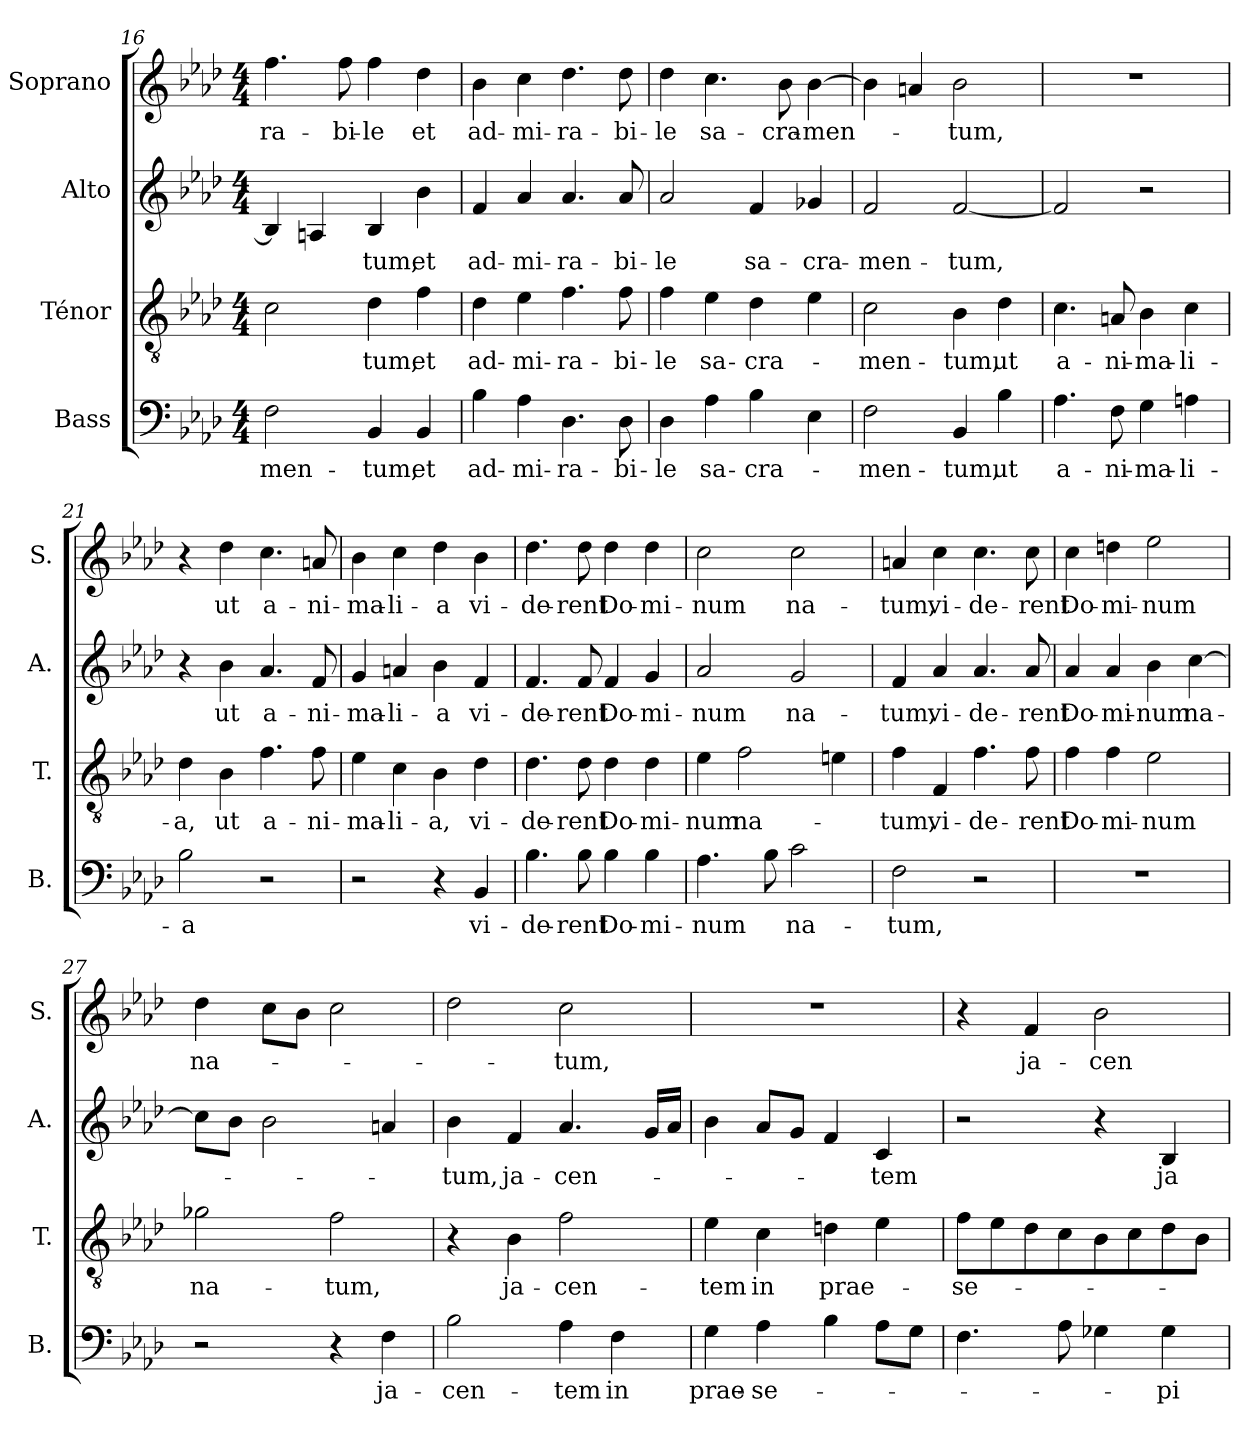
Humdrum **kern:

**kern	**text	**kern	**text	**kern	**text	**kern	**text
*part4	*part4	*part3	*part3	*part2	*part2	*part1	*part1
*staff4	*staff4	*staff3	*staff3	*staff2	*staff2	*staff1	*staff1
*I"Bass	*	*I"Ténor	*	*I"Alto	*	*I"Soprano	*
*I'B.	*	*I'T.	*	*I'A.	*	*I'S.	*
*clefF4	*	*clefGv2	*	*clefG2	*	*clefG2	*
*k[b-e-a-d-]	*	*k[b-e-a-d-]	*	*k[b-e-a-d-]	*	*k[b-e-a-d-]	*
*M4/4	*	*M4/4	*	*M4/4	*	*M4/4	*
=16	=16	=16	=16	=16	=16	=16	=16
!	!LO:LY:b	!	!	!	!	!	!LO:LY:b
2F\	-men-	2c\	.	4B-/]	.	4.ff\	-ra-
.	.	.	.	4An/	.	.	.
!	!	!	!	!	!	!	!LO:LY:b
.	.	.	.	.	.	8ff\	-bi-
!	!LO:LY:b	!	!LO:LY:b	!	!LO:LY:b	!	!LO:LY:b
4BB-/	-tum,	4d-\	-tum,	4B-/	-tum,	4ff\	-le
!	!LO:LY:b	!	!LO:LY:b	!	!LO:LY:b	!	!LO:LY:b
4BB-/	et	4f\	et	4b-\	et	4dd-\	et
!!LO:LB:g=z
=17	=17	=17	=17	=17	=17	=17	=17
!	!LO:LY:b	!	!LO:LY:b	!	!LO:LY:b	!	!LO:LY:b
4B-\	ad-	4d-\	ad-	4f/	ad-	4b-\	ad-
!	!LO:LY:b	!	!LO:LY:b	!	!LO:LY:b	!	!LO:LY:b
4A-\	-mi-	4e-\	-mi-	4a-/	-mi-	4cc\	-mi-
!	!LO:LY:b	!	!LO:LY:b	!	!LO:LY:b	!	!LO:LY:b
4.D-\	-ra-	4.f\	-ra-	4.a-/	-ra-	4.dd-\	-ra-
!	!LO:LY:b	!	!LO:LY:b	!	!LO:LY:b	!	!LO:LY:b
8D-\	-bi-	8f\	-bi-	8a-/	-bi-	8dd-\	-bi-
=18	=18	=18	=18	=18	=18	=18	=18
!	!LO:LY:b	!	!LO:LY:b	!	!LO:LY:b	!	!LO:LY:b
4D-\	-le	4f\	-le	2a-/	-le	4dd-\	-le
!	!LO:LY:b	!	!LO:LY:b	!	!	!	!LO:LY:b
4A-\	sa-	4e-\	sa-	.	.	4.cc\	sa-
!	!LO:LY:b	!	!LO:LY:b	!	!LO:LY:b	!	!
4B-\	-cra-	4d-\	-cra-	4f/	sa-	.	.
!	!	!	!	!	!	!	!LO:LY:b
.	.	.	.	.	.	8b-\	-cra-
!	!	!	!	!	!LO:LY:b	!	!LO:LY:b
4E-\	.	4e-\	.	4g-X/	-cra-	[4b-\	-men-
=19	=19	=19	=19	=19	=19	=19	=19
!	!LO:LY:b	!	!LO:LY:b	!	!LO:LY:b	!	!
2F\	-men-	2c\	-men-	2f/	-men-	4b-\]	.
.	.	.	.	.	.	4an/	.
!	!LO:LY:b	!	!LO:LY:b	!	!LO:LY:b	!	!LO:LY:b
4BB-/	-tum,	4B-\	-tum,	[2f/	-tum,	2b-\	-tum,
!	!LO:LY:b	!	!LO:LY:b	!	!	!	!
4B-\	ut	4d-\	ut	.	.	.	.
=20	=20	=20	=20	=20	=20	=20	=20
!	!LO:LY:b	!	!LO:LY:b	!	!	!	!
4.A-\	a-	4.c\	a-	2f/]	.	1r	.
!	!LO:LY:b	!	!LO:LY:b	!	!	!	!
8F\	-ni-	8An/	-ni-	.	.	.	.
!	!LO:LY:b	!	!LO:LY:b	!	!	!	!
4G\	-ma-	4B-\	-ma-	2r	.	.	.
!	!LO:LY:b	!	!LO:LY:b	!	!	!	!
4An\	-li-	4c\	-li-	.	.	.	.
=21	=21	=21	=21	=21	=21	=21	=21
!	!LO:LY:b	!	!LO:LY:b	!	!	!	!
2B-\	-a	4d-\	-a,	4r	.	4r	.
!	!	!	!LO:LY:b	!	!LO:LY:b	!	!LO:LY:b
.	.	4B-\	ut	4b-\	ut	4dd-\	ut
!	!	!	!LO:LY:b	!	!LO:LY:b	!	!LO:LY:b
2r	.	4.f\	a-	4.a-/	a-	4.cc\	a-
!	!	!	!LO:LY:b	!	!LO:LY:b	!	!LO:LY:b
.	.	8f\	-ni-	8f/	-ni-	8an/	-ni-
=22	=22	=22	=22	=22	=22	=22	=22
!	!	!	!LO:LY:b	!	!LO:LY:b	!	!LO:LY:b
2r	.	4e-\	-ma-	4g/	-ma-	4b-\	-ma-
!	!	!	!LO:LY:b	!	!LO:LY:b	!	!LO:LY:b
.	.	4c\	-li-	4an/	-li-	4cc\	-li-
!	!	!	!LO:LY:b	!	!LO:LY:b	!	!LO:LY:b
4r	.	4B-\	-a,	4b-\	-a	4dd-\	-a
!	!LO:LY:b	!	!LO:LY:b	!	!LO:LY:b	!	!LO:LY:b
4BB-/	vi-	4d-\	vi-	4f/	vi-	4b-\	vi-
=23	=23	=23	=23	=23	=23	=23	=23
!	!LO:LY:b	!	!LO:LY:b	!	!LO:LY:b	!	!LO:LY:b
4.B-\	-de-	4.d-\	-de-	4.f/	-de-	4.dd-\	-de-
!	!LO:LY:b	!	!LO:LY:b	!	!LO:LY:b	!	!LO:LY:b
8B-\	-rent	8d-\	-rent	8f/	-rent	8dd-\	-rent
!	!LO:LY:b	!	!LO:LY:b	!	!LO:LY:b	!	!LO:LY:b
4B-\	Do-	4d-\	Do-	4f/	Do-	4dd-\	Do-
!	!LO:LY:b	!	!LO:LY:b	!	!LO:LY:b	!	!LO:LY:b
4B-\	-mi-	4d-\	-mi-	4g/	-mi-	4dd-\	-mi-
=24	=24	=24	=24	=24	=24	=24	=24
!	!LO:LY:b	!	!LO:LY:b	!	!LO:LY:b	!	!LO:LY:b
4.A-\	-num	4e-\	-num	2a-/	-num	2cc\	-num
!	!	!	!LO:LY:b	!	!	!	!
.	.	2f\	na-	.	.	.	.
8B-\	.	.	.	.	.	.	.
!	!LO:LY:b	!	!	!	!LO:LY:b	!	!LO:LY:b
2c\	na-	.	.	2g/	na-	2cc\	na-
.	.	4en\	.	.	.	.	.
!!LO:PB:g=z
=25	=25	=25	=25	=25	=25	=25	=25
!	!LO:LY:b	!	!LO:LY:b	!	!LO:LY:b	!	!LO:LY:b
2F\	-tum,	4f\	-tum,	4f/	-tum,	4an/	-tum,
!	!	!	!LO:LY:b	!	!LO:LY:b	!	!LO:LY:b
.	.	4F/	vi-	4a-i/	vi-	4cc\	vi-
!	!	!	!LO:LY:b	!	!LO:LY:b	!	!LO:LY:b
2r	.	4.f\	-de-	4.a-/	-de-	4.cc\	-de-
!	!	!	!LO:LY:b	!	!LO:LY:b	!	!LO:LY:b
.	.	8f\	-rent	8a-/	-rent	8cc\	-rent
=26	=26	=26	=26	=26	=26	=26	=26
!	!	!	!LO:LY:b	!	!LO:LY:b	!	!LO:LY:b
1r	.	4f\	Do-	4a-/	Do-	4cc\	Do-
!	!	!	!LO:LY:b	!	!LO:LY:b	!	!LO:LY:b
.	.	4f\	-mi-	4a-/	-mi-	4ddn\	-mi-
!	!	!	!LO:LY:b	!	!LO:LY:b	!	!LO:LY:b
.	.	2e-\	-num	4b-\	-num	2ee-\	-num
!	!	!	!	!	!LO:LY:b	!	!
.	.	.	.	[4cc\	na-	.	.
=27	=27	=27	=27	=27	=27	=27	=27
!	!	!	!LO:LY:b	!	!	!	!LO:LY:b
2r	.	2g-X\	na-	8cc\L]	.	4dd-i\	na-
.	.	.	.	8b-\J	.	.	.
.	.	.	.	2b-\	.	8cc\L	.
.	.	.	.	.	.	8b-\J	.
!	!	!	!LO:LY:b	!	!	!	!
4r	.	2f\	-tum,	.	.	2cc\	.
!	!LO:LY:b	!	!	!	!	!	!
4F\	ja-	.	.	4an/	.	.	.
=28	=28	=28	=28	=28	=28	=28	=28
!	!LO:LY:b	!	!	!	!LO:LY:b	!	!
2B-\	-cen-	4r	.	4b-\	-tum,	2dd-\	.
!	!	!	!LO:LY:b	!	!LO:LY:b	!	!
.	.	4B-\	ja-	4f/	ja-	.	.
!	!LO:LY:b	!	!LO:LY:b	!	!LO:LY:b	!	!LO:LY:b
4A-\	-tem	2f\	-cen-	4.a-i/	-cen-	2cc\	-tum,
!	!LO:LY:b	!	!	!	!	!	!
4F\	in	.	.	.	.	.	.
.	.	.	.	16g/LL	.	.	.
.	.	.	.	16a-/JJ	.	.	.
=29	=29	=29	=29	=29	=29	=29	=29
!	!LO:LY:b	!	!LO:LY:b	!	!	!	!
4G\	prae-	4e-\	-tem	4b-\	.	1r	.
!	!LO:LY:b	!	!LO:LY:b	!	!	!	!
4A-\	-se-	4c\	in	8a-/L	.	.	.
.	.	.	.	8g/J	.	.	.
!	!	!	!LO:LY:b	!	!	!	!
4B-\	.	4dn\	prae-	4f/	.	.	.
!	!	!	!	!	!LO:LY:b	!	!
8A-\L	.	4e-\	.	4c/	-tem	.	.
8G\J	.	.	.	.	.	.	.
=30	=30	=30	=30	=30	=30	=30	=30
!	!	!	!LO:LY:b	!	!	!	!
4.F\	.	8f\L	-se-	2r	.	4r	.
.	.	8e-\	.	.	.	.	.
!	!	!	!	!	!	!	!LO:LY:b
.	.	8d-\	.	.	.	4f/	ja-
8A-\	.	8c\	.	.	.	.	.
!	!	!	!	!	!	!	!LO:LY:b
4G-X\	.	8B-\	.	4r	.	2b-\	-cen-
.	.	8c\	.	.	.	.	.
!	!LO:LY:b	!	!	!	!LO:LY:b	!	!
4G-\	-pi-	8d-\	.	4B-/	ja-	.	.
.	.	8B-\J	.	.	.	.	.
=	=	=	=	=	=	=	=
*-	*-	*-	*-	*-	*-	*-	*-
